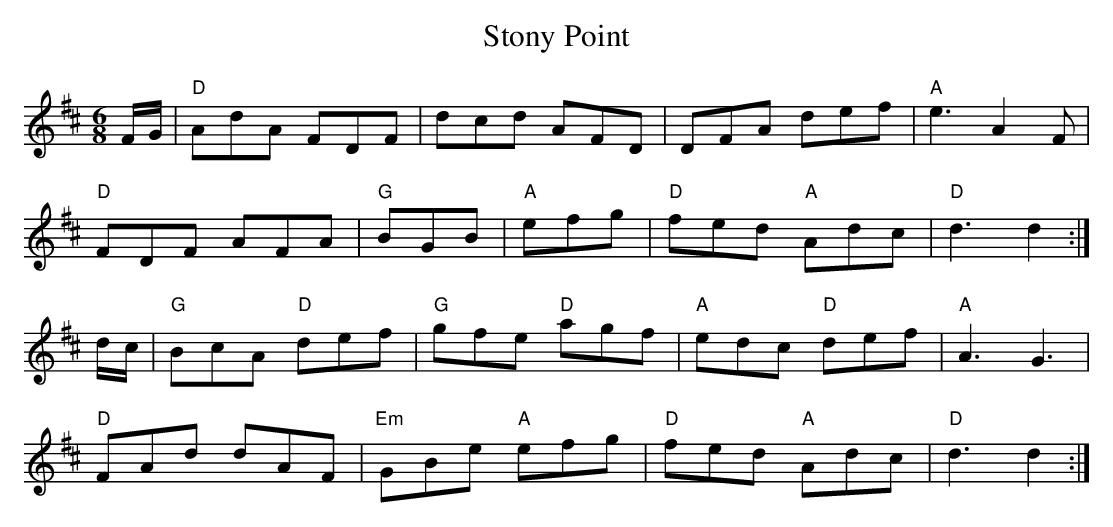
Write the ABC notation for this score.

X:1
T:Stony Point
M:6/8
L:1/8
K:D
F/G/|"D"AdA FDF|dcd AFD|DFA def|"A"e3A2F|!
"D"FDF AFA|"G"BGB |"A"efg|"D"fed "A"Adc|"D"d3d2:|]!
d/c/|"G"BcA "D"def|"G"gfe "D"agf|"A"edc "D"def|"A"A3G3|!
"D"FAd dAF|"Em"GBe "A"efg|"D"fed "A"Adc|"D"d3d2:|]!
